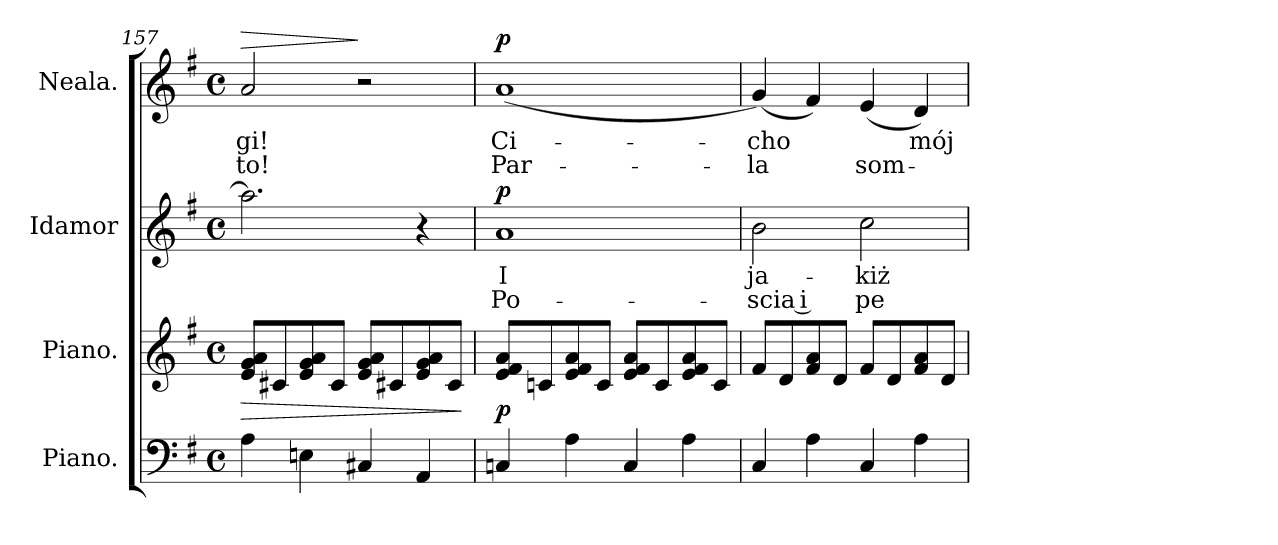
**kern	**kern	**dynam	**kern	**text	**text	**dynam	**kern	**text	**text	**dynam
*part4	*part3	*part3	*part2	*part2	*part2	*part2	*part1	*part1	*part1	*part1
*staff4	*staff3	*staff3	*staff2	*staff2	*staff2	*staff2	*staff1	*staff1	*staff1	*staff1
*I"Piano.	*I"Piano.	*	*I"Idamor	*	*	*	*I"Neala.	*	*	*
*	*	*	*I'I.	*	*	*	*I'N.	*	*	*
*clefF4	*clefG2	*	*clefG2	*	*	*	*clefG2	*	*	*
*k[f#]	*k[f#]	*	*k[f#]	*	*	*	*k[f#]	*	*	*
*M4/4	*M4/4	*	*M4/4	*	*	*	*M4/4	*	*	*
*met(c)	*met(c)	*	*met(c)	*	*	*	*met(c)	*	*	*
=157	=157	=157	=157	=157	=157	=157	=157	=157	=157	=157
!	!	!LO:HP:b	!	!	!	!	!	!	!	!LO:HP:a
4A\	8e/ 8g/ 8a/L	>	2.aa\]	.	.	.	2a/	-gi!	-to!	>
.	8c#X/	.	.	.	.	.	.	.	.	.
4En\	8e/ 8g/ 8a/	.	.	.	.	.	.	.	.	.
.	8c#/J	.	.	.	.	.	.	.	.	.
4C#X/	8e/ 8g/ 8a/L	.	.	.	.	.	2r	.	.	]
.	8c#X/	.	.	.	.	.	.	.	.	.
4AA/	8e/ 8g/ 8a/	.	4r	.	.	.	.	.	.	.
.	8c#/J	.	.	.	.	.	.	.	.	.
.	.	]	.	.	.	.	.	.	.	.
=158	=158	=158	=158	=158	=158	=158	=158	=158	=158	=158
!	!	!	!	!	!	!LO:DY:a	!	!	!	!LO:DY:a
4Cn/	8e/ 8f#/ 8a/L	p	1a	I	Po-	p	(>1a	Ci-	Par-	p
.	8cn/	.	.	.	.	.	.	.	.	.
4A\	8e/ 8f#/ 8a/	.	.	.	.	.	.	.	.	.
.	8c/J	.	.	.	.	.	.	.	.	.
4C/	8e/ 8f#/ 8a/L	.	.	.	.	.	.	.	.	.
.	8c/	.	.	.	.	.	.	.	.	.
4A\	8e/ 8f#/ 8a/	.	.	.	.	.	.	.	.	.
.	8c/J	.	.	.	.	.	.	.	.	.
=159	=159	=159	=159	=159	=159	=159	=159	=159	=159	=159
4C/	8f#/L	.	2b\	ja-	-scia i	.	(4g/)	-cho	-la	.
.	8d/	.	.	.	.	.	.	.	.	.
4A\	8f#/ 8a/	.	.	.	.	.	4f#/)	.	.	.
.	8d/J	.	.	.	.	.	.	.	.	.
4C/	8f#/L	.	2cc\	-kiż	pe-	.	(4e/	.	som-	.
.	8d/	.	.	.	.	.	.	.	.	.
4A\	8f#/ 8a/	.	.	.	.	.	4d/)	mój	.	.
.	8d/J	.	.	.	.	.	.	.	.	.
=	=	=	=	=	=	=	=	=	=	=
*-	*-	*-	*-	*-	*-	*-	*-	*-	*-	*-
